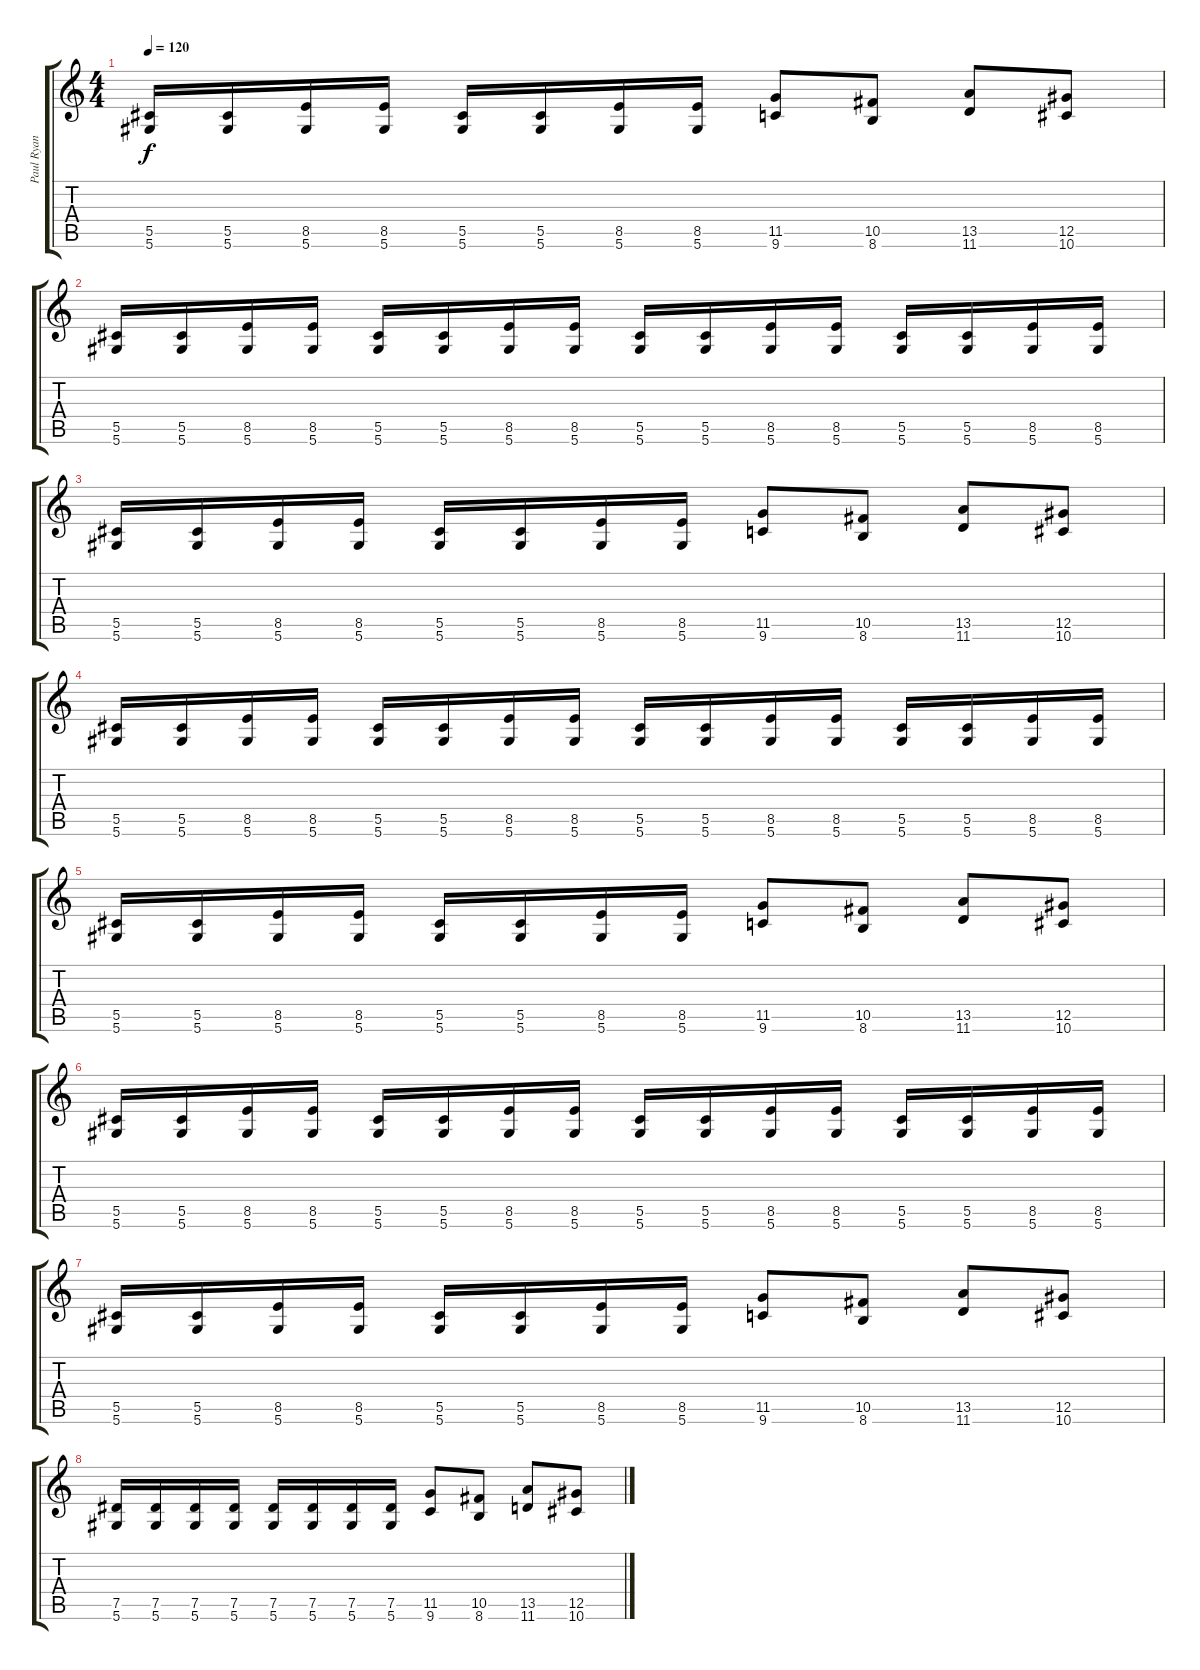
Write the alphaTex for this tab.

\track ("Paul Ryan" "Paul Ryan") {instrument distortionguitar}
\staff {score tabs}
\tuning (Eb4 Bb3 Gb3 Db3 Ab2 Eb2) {hide}
\ts (4 4)
\tempo 120
\clef g2
\ks c
(5.5 5.6).16{dy f} (5.5 5.6).16 (8.5 5.6).16 (8.5 5.6).16 (5.5 5.6).16 (5.5 5.6).16 (8.5 5.6).16 (8.5 5.6).16 (11.5 9.6).8 (10.5 8.6).8 (13.5 11.6).8 (12.5 10.6).8 |
(5.5 5.6).16 (5.5 5.6).16 (8.5 5.6).16 (8.5 5.6).16 (5.5 5.6).16 (5.5 5.6).16 (8.5 5.6).16 (8.5 5.6).16 (5.5 5.6).16 (5.5 5.6).16 (8.5 5.6).16 (8.5 5.6).16 (5.5 5.6).16 (5.5 5.6).16 (8.5 5.6).16 (8.5 5.6).16 |
(5.5 5.6).16 (5.5 5.6).16 (8.5 5.6).16 (8.5 5.6).16 (5.5 5.6).16 (5.5 5.6).16 (8.5 5.6).16 (8.5 5.6).16 (11.5 9.6).8 (10.5 8.6).8 (13.5 11.6).8 (12.5 10.6).8 |
(5.5 5.6).16 (5.5 5.6).16 (8.5 5.6).16 (8.5 5.6).16 (5.5 5.6).16 (5.5 5.6).16 (8.5 5.6).16 (8.5 5.6).16 (5.5 5.6).16 (5.5 5.6).16 (8.5 5.6).16 (8.5 5.6).16 (5.5 5.6).16 (5.5 5.6).16 (8.5 5.6).16 (8.5 5.6).16 |
(5.5 5.6).16 (5.5 5.6).16 (8.5 5.6).16 (8.5 5.6).16 (5.5 5.6).16 (5.5 5.6).16 (8.5 5.6).16 (8.5 5.6).16 (11.5 9.6).8 (10.5 8.6).8 (13.5 11.6).8 (12.5 10.6).8 |
(5.5 5.6).16 (5.5 5.6).16 (8.5 5.6).16 (8.5 5.6).16 (5.5 5.6).16 (5.5 5.6).16 (8.5 5.6).16 (8.5 5.6).16 (5.5 5.6).16 (5.5 5.6).16 (8.5 5.6).16 (8.5 5.6).16 (5.5 5.6).16 (5.5 5.6).16 (8.5 5.6).16 (8.5 5.6).16 |
(5.5 5.6).16 (5.5 5.6).16 (8.5 5.6).16 (8.5 5.6).16 (5.5 5.6).16 (5.5 5.6).16 (8.5 5.6).16 (8.5 5.6).16 (11.5 9.6).8 (10.5 8.6).8 (13.5 11.6).8 (12.5 10.6).8 |
(7.5 5.6).16 (7.5 5.6).16 (7.5 5.6).16 (7.5 5.6).16 (7.5 5.6).16 (7.5 5.6).16 (7.5 5.6).16 (7.5 5.6).16 (11.5 9.6).8 (10.5 8.6).8 (13.5 11.6).8 (12.5 10.6).8
